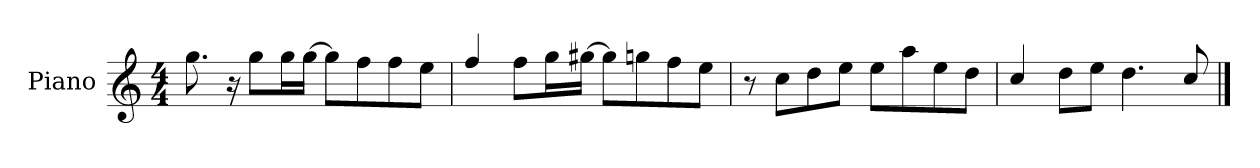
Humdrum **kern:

**kern
*part1
*staff1
*I"Piano
*I'Pno.
*clefG2
*k[]
*M4/4
=1
8.gg\
16r
8gg\L
16gg\L
[16gg\JJ
8gg\L]
8ff\
8ff\
8ee\J
=2
4ff/
8ff\L
16gg\L
[16gg#X\JJ
8gg#\L]
8ggn\
8ff\
8ee\J
=3
8r
8cc\L
8dd\
8ee\J
8ee\L
8aa\
8ee\
8dd\J
=4
4cc/
8dd\L
8ee\J
4.dd\
8cc/
==
*-
